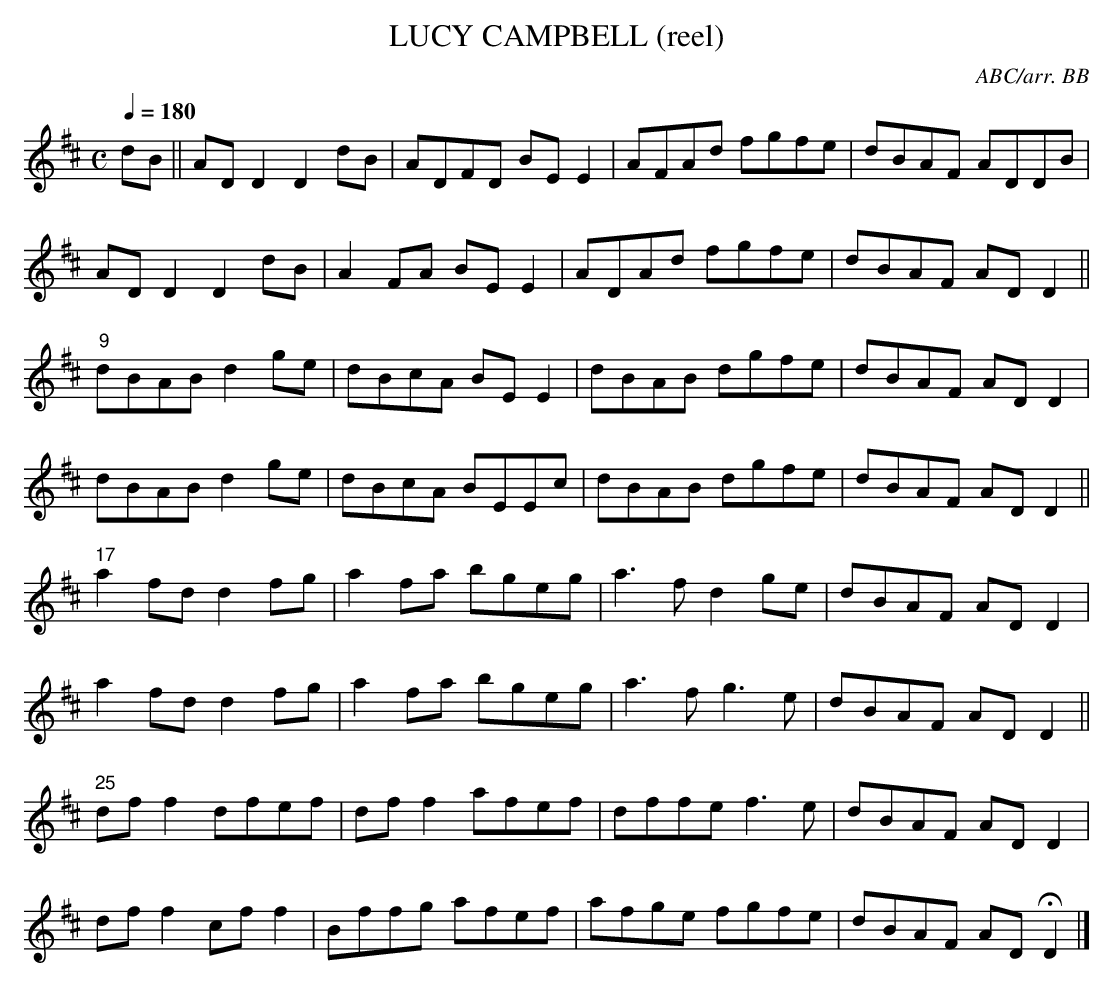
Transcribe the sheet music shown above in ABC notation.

X:1
T:LUCY CAMPBELL (reel)
C:ABC/arr. BB
M:C
L:1/8
Q:1/4=180
K:D
dB||ADD2 D2dB|ADFD BEE2|AFAd fgfe|dBAF ADDB|
ADD2 D2dB|A2FA BEE2|ADAd fgfe|dBAF ADD2||
"9"dBAB d2ge|dBcA BEE2|dBAB dgfe|dBAF ADD2|
dBAB d2ge|dBcA BEEc|dBAB dgfe|dBAF ADD2||
"17"a2fd d2fg|a2fa bgeg|a3f d2ge|dBAF ADD2|
a2fd d2fg|a2fa bgeg|a3f g3e|dBAF ADD2||
"25"dff2 dfef|dff2 afef|dffe f3e|dBAF ADD2|
dff2 cff2|Bffg afef|afge fgfe|dBAF ADHD2|]
